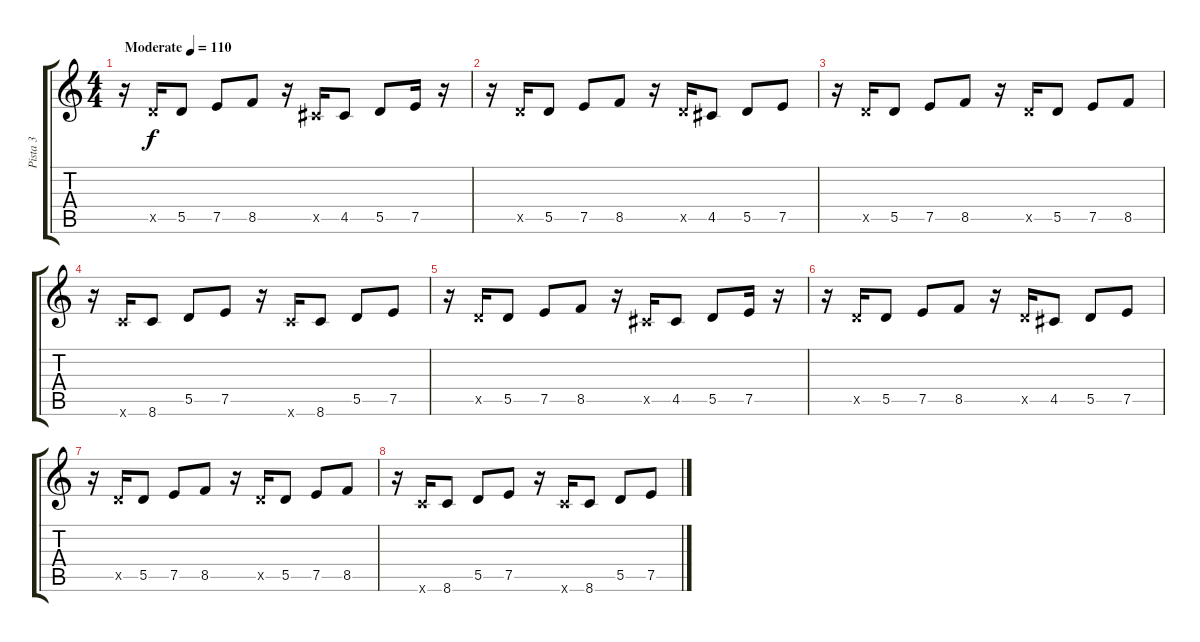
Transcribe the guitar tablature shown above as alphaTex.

\track ("Pista 3" "Pista 3") {instrument overdrivenguitar}
\staff {score tabs}
\tuning (E4 B3 G3 D3 A2 E2) {hide}
\ts (4 4)
\tempo (110 "Moderate")
\clef g2
\ks c
r.16{dy f instrument overdrivenguitar} 5.5{x}.16 5.5.8 7.5.8 8.5.8 r.16 4.5{x}.16 4.5.8 5.5.8 7.5.16 r.16 |
r.16 5.5{x}.16 5.5.8 7.5.8 8.5.8 r.16 5.5{x}.16 4.5.8 5.5.8 7.5.8 |
r.16 5.5{x}.16 5.5.8 7.5.8 8.5.8 r.16 5.5{x}.16 5.5.8 7.5.8 8.5.8 |
r.16 8.6{x}.16 8.6.8 5.5.8 7.5.8 r.16 8.6{x}.16 8.6.8 5.5.8 7.5.8 |
r.16 5.5{x}.16 5.5.8 7.5.8 8.5.8 r.16 4.5{x}.16 4.5.8 5.5.8 7.5.16 r.16 |
r.16 5.5{x}.16 5.5.8 7.5.8 8.5.8 r.16 5.5{x}.16 4.5.8 5.5.8 7.5.8 |
r.16 5.5{x}.16 5.5.8 7.5.8 8.5.8 r.16 5.5{x}.16 5.5.8 7.5.8 8.5.8 |
r.16 8.6{x}.16 8.6.8 5.5.8 7.5.8 r.16 8.6{x}.16 8.6.8 5.5.8 7.5.8
